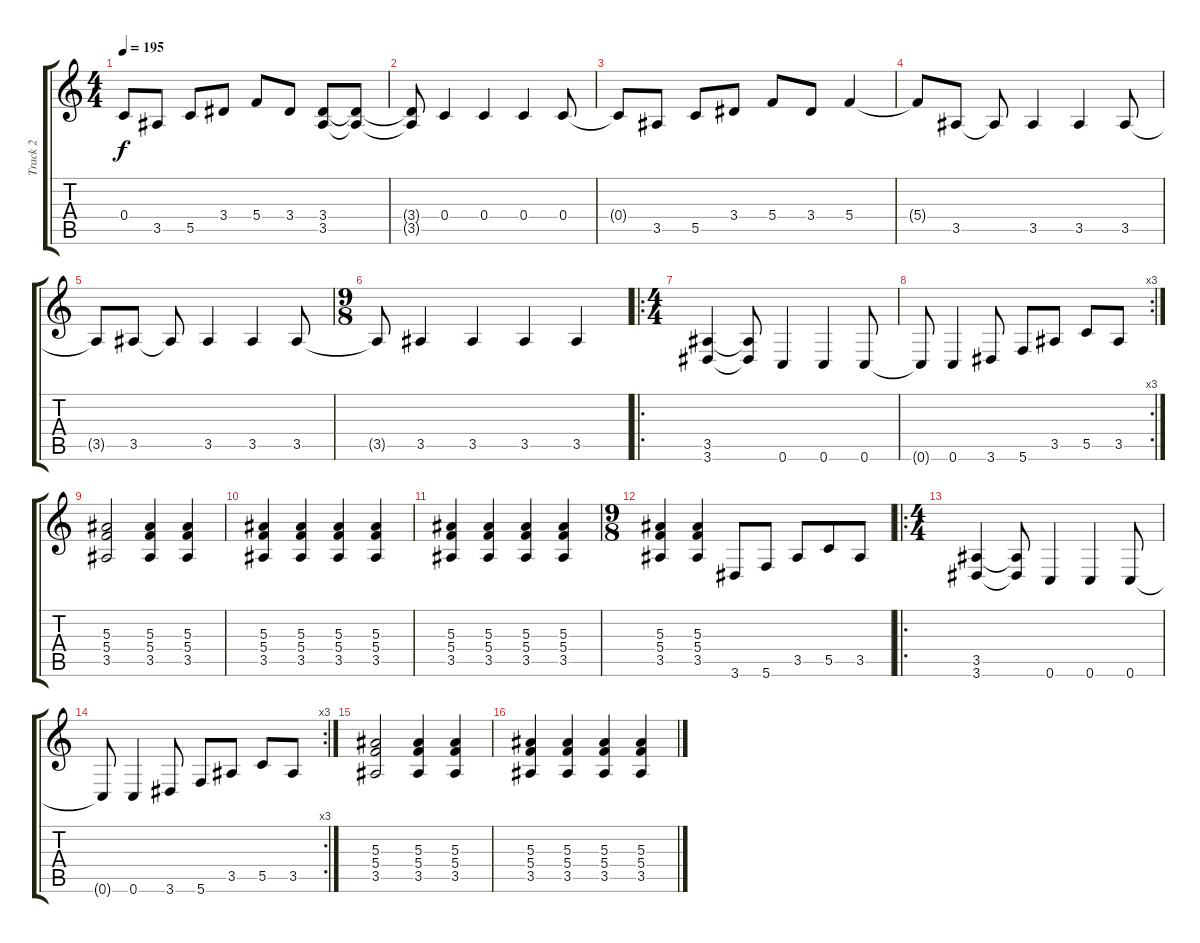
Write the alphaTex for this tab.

\track ("Track 2" "Track 2") {instrument distortionguitar}
\staff {score tabs}
\tuning (D4 A3 F3 C3 G2 C2) {hide}
\ts (4 4)
\tempo 195
\clef g2
\ks c
0.4{t}.8{dy f} 3.5.8 5.5.8 3.4.8 5.4.8 3.4.8 (3.4 3.5).8 (3.4{t} 3.5{t}).8 |
(3.4{t} 3.5{t}).8 0.4.4 0.4.4 0.4.4 0.4.8 |
0.4{t}.8 3.5.8 5.5.8 3.4.8 5.4.8 3.4.8 5.4.4 |
5.4{t}.8 3.5.8 3.5{t}.8 3.5.4 3.5.4 3.5.8 |
3.5{t}.8 3.5.8 3.5{t}.8 3.5.4 3.5.4 3.5.8 |
\ts (9 8)
3.5{t}.8 3.5.4 3.5.4 3.5.4 3.5.4 |
\ro
\ts (4 4)
(3.5 3.6).4 (3.5{t} 3.6{t}).8 0.6.4 0.6.4 0.6.8 |
\rc 3
0.6{t}.8 0.6.4 3.6.8 5.6.8 3.5.8 5.5.8 3.5.8 |
(5.3 5.4 3.5).2 (5.3 5.4 3.5).4 (5.3 5.4 3.5).4 |
(5.3 5.4 3.5).4 (5.3 5.4 3.5).4 (5.3 5.4 3.5).4 (5.3 5.4 3.5).4 |
(5.3 5.4 3.5).4 (5.3 5.4 3.5).4 (5.3 5.4 3.5).4 (5.3 5.4 3.5).4 |
\ts (9 8)
(5.3 5.4 3.5).4 (5.3 5.4 3.5).4 3.6.8 5.6.8 3.5.8 5.5.8 3.5.8 |
\ro
\ts (4 4)
(3.5 3.6).4 (3.5{t} 3.6{t}).8 0.6.4 0.6.4 0.6.8 |
\rc 3
0.6{t}.8 0.6.4 3.6.8 5.6.8 3.5.8 5.5.8 3.5.8 |
(5.3 5.4 3.5).2 (5.3 5.4 3.5).4 (5.3 5.4 3.5).4 |
(5.3 5.4 3.5).4 (5.3 5.4 3.5).4 (5.3 5.4 3.5).4 (5.3 5.4 3.5).4
